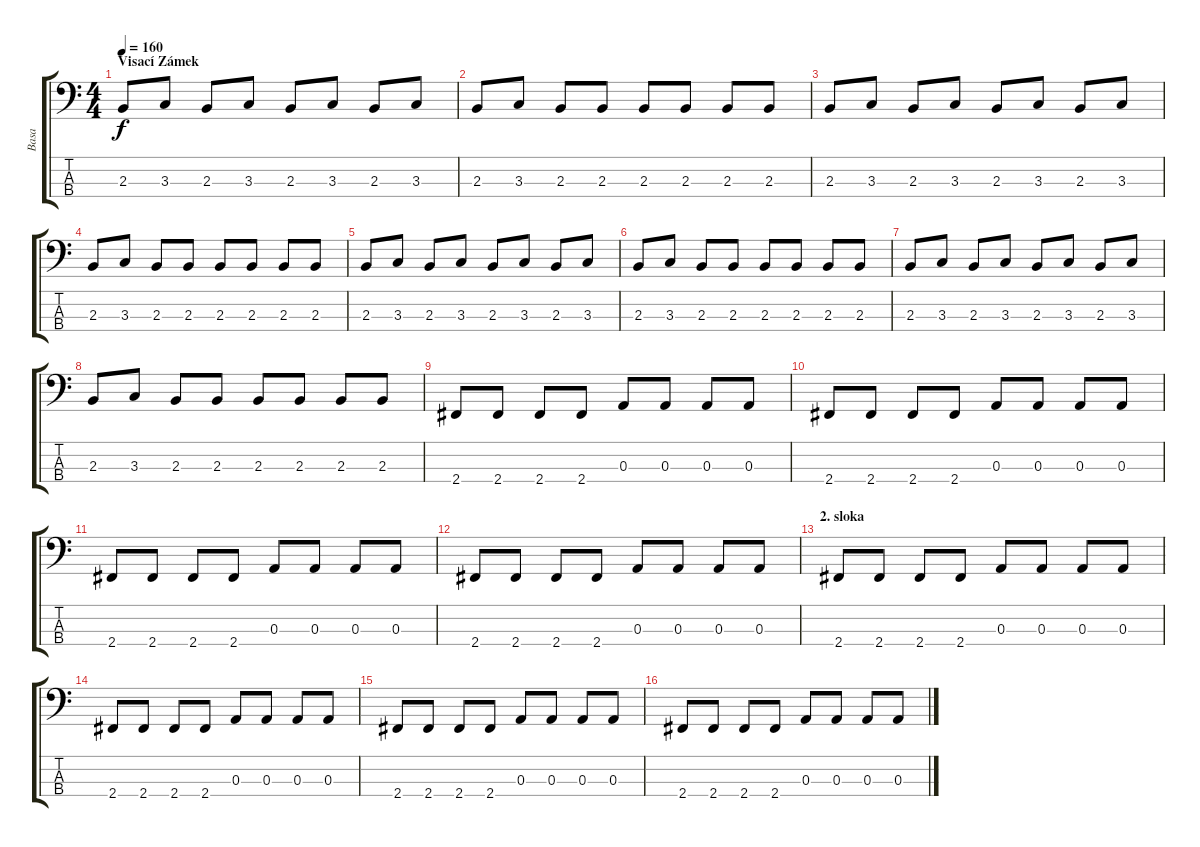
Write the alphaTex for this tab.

\track ("Basa" "Basa") {instrument electricbassfinger}
\staff {score tabs}
\tuning (G2 D2 A1 E1) {hide}
\ts (4 4)
\section ("" "Visací Zámek")
\tempo 160
\clef f4
\ks c
2.3.8{dy f} 3.3.8 2.3.8 3.3.8 2.3.8 3.3.8 2.3.8 3.3.8 |
2.3.8 3.3.8 2.3.8 2.3.8 2.3.8 2.3.8 2.3.8 2.3.8 |
2.3.8 3.3.8 2.3.8 3.3.8 2.3.8 3.3.8 2.3.8 3.3.8 |
2.3.8 3.3.8 2.3.8 2.3.8 2.3.8 2.3.8 2.3.8 2.3.8 |
2.3.8 3.3.8 2.3.8 3.3.8 2.3.8 3.3.8 2.3.8 3.3.8 |
2.3.8 3.3.8 2.3.8 2.3.8 2.3.8 2.3.8 2.3.8 2.3.8 |
2.3.8 3.3.8 2.3.8 3.3.8 2.3.8 3.3.8 2.3.8 3.3.8 |
2.3.8 3.3.8 2.3.8 2.3.8 2.3.8 2.3.8 2.3.8 2.3.8 |
2.4.8 2.4.8 2.4.8 2.4.8 0.3.8 0.3.8 0.3.8 0.3.8 |
2.4.8 2.4.8 2.4.8 2.4.8 0.3.8 0.3.8 0.3.8 0.3.8 |
2.4.8 2.4.8 2.4.8 2.4.8 0.3.8 0.3.8 0.3.8 0.3.8 |
2.4.8 2.4.8 2.4.8 2.4.8 0.3.8 0.3.8 0.3.8 0.3.8 |
\section ("" "2. sloka")
2.4.8 2.4.8 2.4.8 2.4.8 0.3.8 0.3.8 0.3.8 0.3.8 |
2.4.8 2.4.8 2.4.8 2.4.8 0.3.8 0.3.8 0.3.8 0.3.8 |
2.4.8 2.4.8 2.4.8 2.4.8 0.3.8 0.3.8 0.3.8 0.3.8 |
2.4.8 2.4.8 2.4.8 2.4.8 0.3.8 0.3.8 0.3.8 0.3.8
